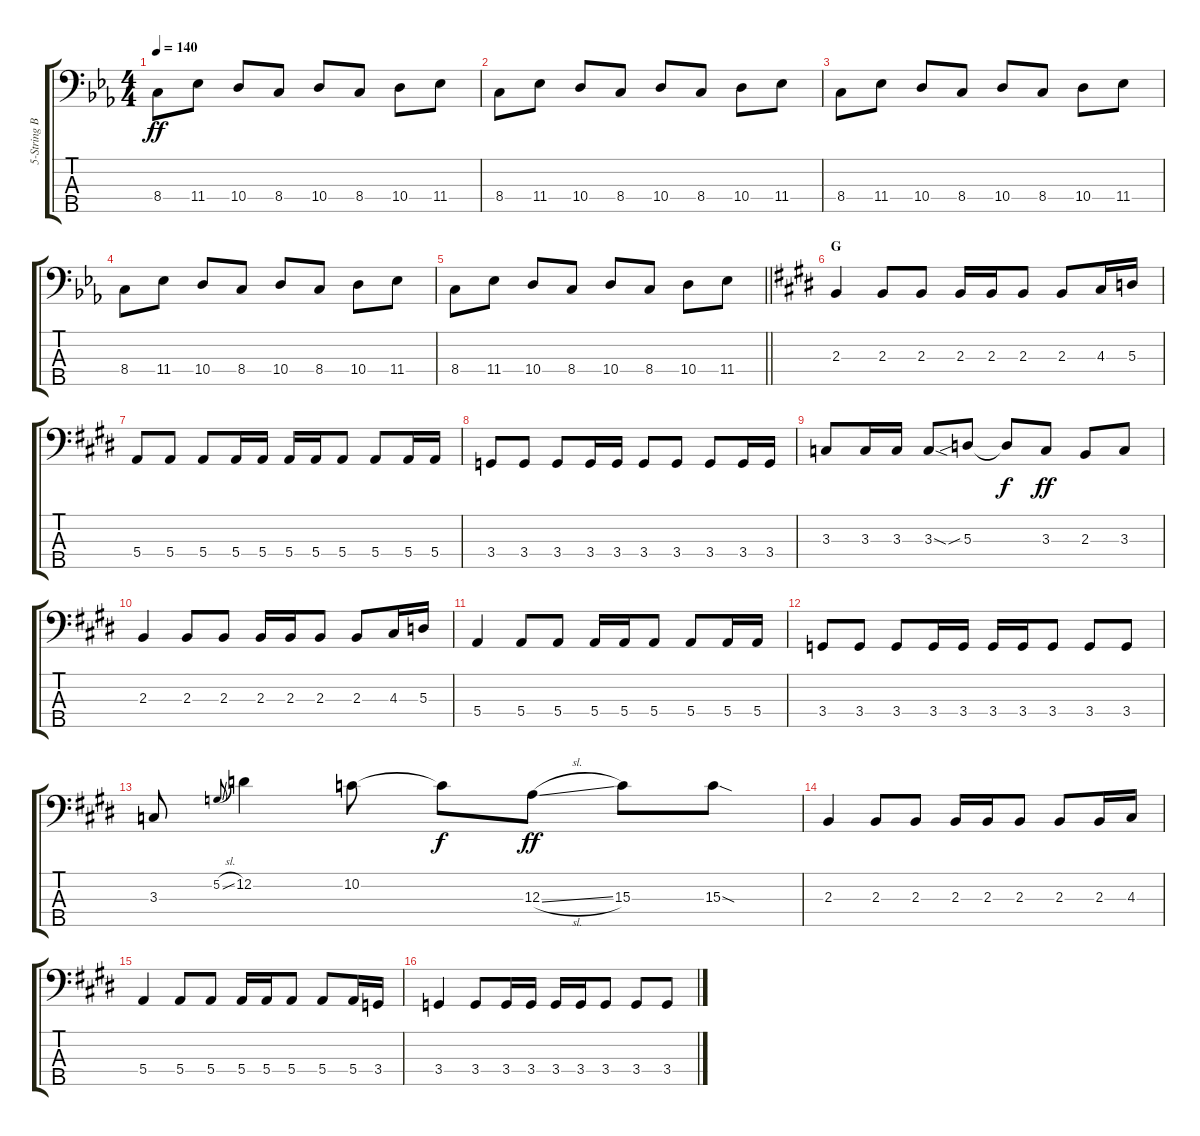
\track ("5-String Bass I" "5-String B") {instrument electricbasspick}
\staff {score tabs}
\tuning (G2 D2 A1 E1 B0) {hide}
\ts (4 4)
\tempo 140
\clef f4
\ks eb
8.4.8{dy ff} 11.4.8 10.4.8 8.4.8 10.4.8 8.4.8 10.4.8 11.4.8 |
8.4.8 11.4.8 10.4.8 8.4.8 10.4.8 8.4.8 10.4.8 11.4.8 |
8.4.8 11.4.8 10.4.8 8.4.8 10.4.8 8.4.8 10.4.8 11.4.8 |
8.4.8 11.4.8 10.4.8 8.4.8 10.4.8 8.4.8 10.4.8 11.4.8 |
\barLineRight lightlight
8.4.8 11.4.8 10.4.8 8.4.8 10.4.8 8.4.8 10.4.8 11.4.8 |
\section ("" "G")
\ks e
2.3.4 2.3.8 2.3.8 2.3.16 2.3.16 2.3.8 2.3.8 4.3.16 5.3.16 |
5.4.8 5.4.8 5.4.8 5.4.16 5.4.16 5.4.16 5.4.16 5.4.8 5.4.8 5.4.16 5.4.16 |
3.4.8 3.4.8 3.4.8 3.4.16 3.4.16 3.4.8 3.4.8 3.4.8 3.4.16 3.4.16 |
3.3.8 3.3.16 3.3.16 3.3{sod}.8 5.3{sib}.8 5.3{t}.8{dy f} 3.3.8{dy ff} 2.3.8 3.3.8 |
2.3.4 2.3.8 2.3.8 2.3.16 2.3.16 2.3.8 2.3.8 4.3.16 5.3.16 |
5.4.4 5.4.8 5.4.8 5.4.16 5.4.16 5.4.8 5.4.8 5.4.16 5.4.16 |
3.4.8 3.4.8 3.4.8 3.4.16 3.4.16 3.4.16 3.4.16 3.4.8 3.4.8 3.4.8 |
3.3.8 5.2{sl}.8{gr onbeat} 12.2.4 10.2.8 10.2{t}.8{dy f} 12.3{sl}.8{dy ff} 15.3.8 15.3{sod}.8 |
2.3.4 2.3.8 2.3.8 2.3.16 2.3.16 2.3.8 2.3.8 2.3.16 4.3.16 |
5.4.4 5.4.8 5.4.8 5.4.16 5.4.16 5.4.8 5.4.8 5.4.16 3.4.16 |
3.4.4 3.4.8 3.4.16 3.4.16 3.4.16 3.4.16 3.4.8 3.4.8 3.4.8
